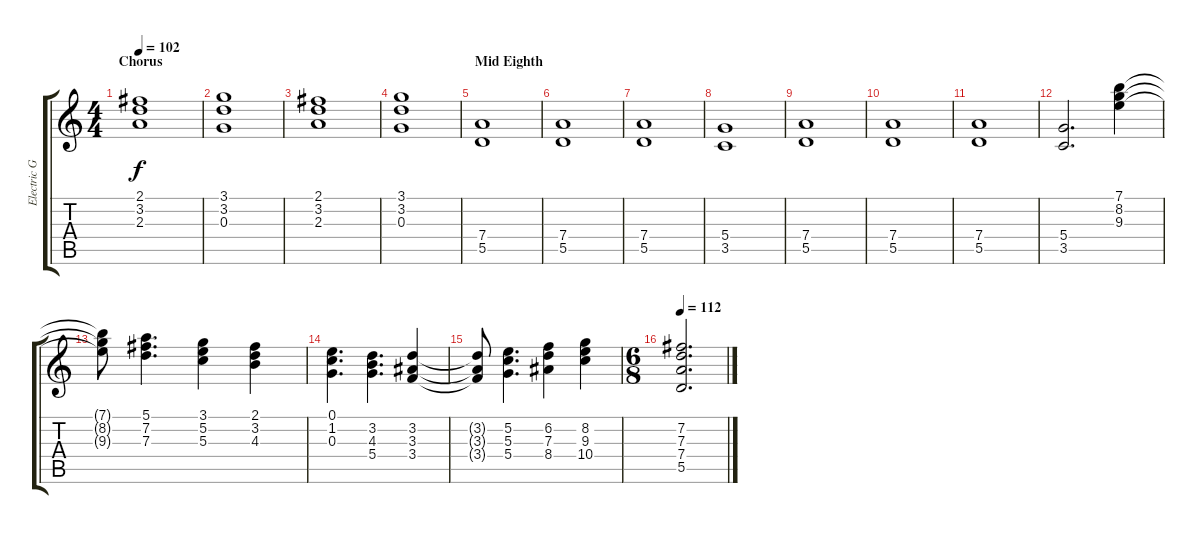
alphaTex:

\track ("Electric Guitar (0verdrive)" "Electric G") {instrument overdrivenguitar}
\staff {score tabs}
\tuning (E4 B3 G3 D3 A2 E2) {hide}
\ts (4 4)
\section ("" "Chorus")
\tempo 102
\clef g2
\ks c
(2.1 3.2 2.3).1{dy f} |
(3.1 3.2 0.3).1 |
(2.1 3.2 2.3).1 |
(3.1 3.2 0.3).1 |
\section ("" "Mid Eighth")
(7.4 5.5).1 |
(7.4 5.5).1 |
(7.4 5.5).1 |
(5.4 3.5).1 |
(7.4 5.5).1 |
(7.4 5.5).1 |
(7.4 5.5).1 |
(5.4 3.5).2{d} (7.1 8.2 9.3).4 |
(7.1{t} 8.2{t} 9.3{t}).8 (5.1 7.2 7.3).4{d} (3.1 5.2 5.3).4 (2.1 3.2 4.3).4 |
(0.1 1.2 0.3).4{d} (3.2 4.3 5.4).4{d} (3.2 3.3 3.4).4 |
(3.2{t} 3.3{t} 3.4{t}).8 (5.2 5.3 5.4).4{d} (6.2 7.3 8.4).4 (8.2 9.3 10.4).4 |
\ts (6 8)
\tempo 112
(7.2 7.3 7.4 5.5).2{d}
